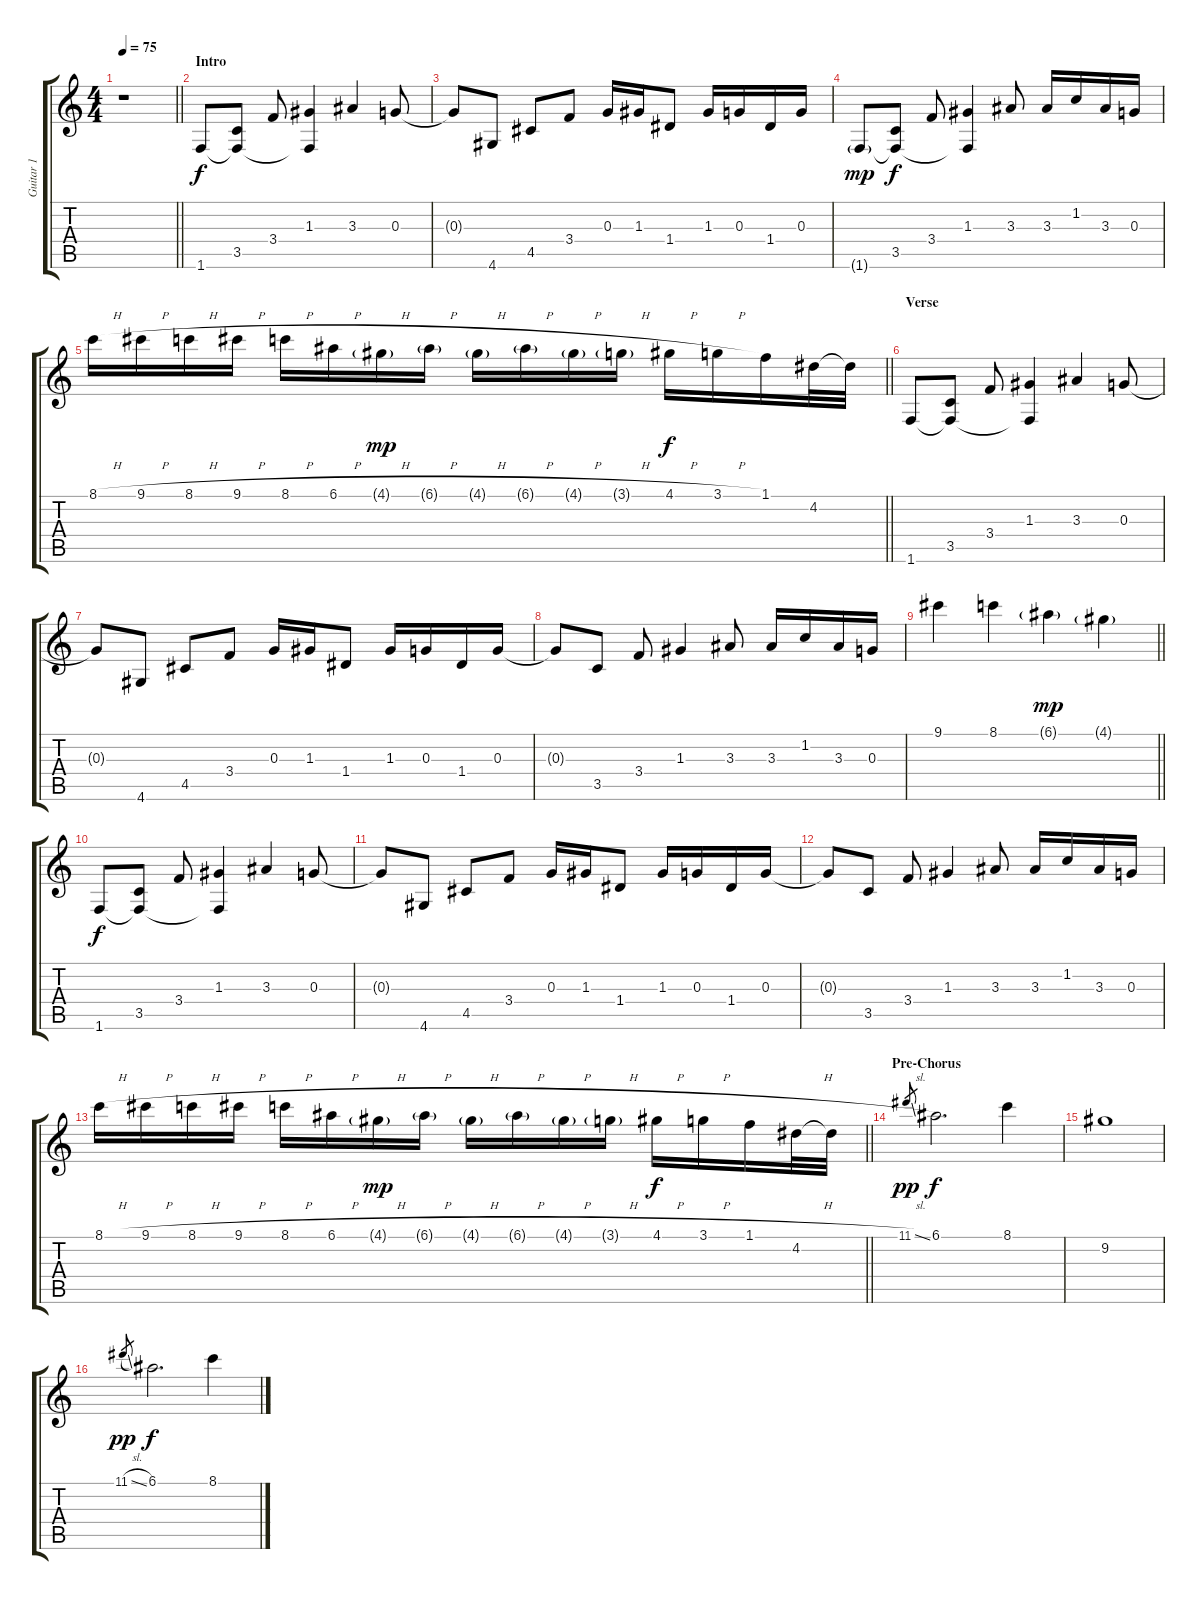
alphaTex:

\track ("Guitar 1" "Guitar 1") {solo instrument distortionguitar}
\staff {score tabs}
\tuning (E4 B3 G3 D3 A2 E2) {hide}
\ts (4 4)
\tempo 75
\clef g2
\barLineRight lightlight
\ks c
r.1{dy f instrument distortionguitar} |
\section ("" "Intro")
1.6.8{instrument electricguitarclean} (3.5 1.6{t}).8 3.4.8 (1.3 1.6{t}).4 3.3.4 0.3.8 |
0.3{t}.8 4.6.8 4.5.8 3.4.8 0.3.16 1.3.16 1.4.8 1.3.16 0.3.16 1.4.16 0.3.16 |
1.6{g}.8{dy mp} (3.5 1.6{t}).8{dy f} 3.4.8 (1.3 1.6{t}).4 3.3.8 3.3.16 1.2.16 3.3.16 0.3.16 |
\barLineRight lightlight
8.1{h}.16{instrument electricguitarjazz} 9.1{h}.16 8.1{h}.16 9.1{h}.16 8.1{h}.16 6.1{h}.16 4.1{h g}.16{dy mp} 6.1{h g}.16 4.1{h g}.16 6.1{h g}.16 4.1{h g}.16 3.1{h g}.16 4.1{h}.16{dy f} 3.1{h}.16 1.1.16 4.2.32 4.2{t}.32 |
\section ("" "Verse")
1.6.8{instrument electricguitarclean} (3.5 1.6{t}).8 3.4.8 (1.3 1.6{t}).4 3.3.4 0.3.8 |
0.3{t}.8 4.6.8 4.5.8 3.4.8 0.3.16 1.3.16 1.4.8 1.3.16 0.3.16 1.4.16 0.3.16 |
0.3{t}.8 3.5.8 3.4.8 1.3.4 3.3.8 3.3.16 1.2.16 3.3.16 0.3.16 |
\barLineRight lightlight
9.1.4{instrument electricguitarjazz} 8.1.4 6.1{g}.4{dy mp} 4.1{g}.4 |
1.6.8{dy f instrument electricguitarclean} (3.5 1.6{t}).8 3.4.8 (1.3 1.6{t}).4 3.3.4 0.3.8 |
0.3{t}.8 4.6.8 4.5.8 3.4.8 0.3.16 1.3.16 1.4.8 1.3.16 0.3.16 1.4.16 0.3.16 |
0.3{t}.8 3.5.8 3.4.8 1.3.4 3.3.8 3.3.16 1.2.16 3.3.16 0.3.16 |
\barLineRight lightlight
8.1{h}.16{instrument electricguitarjazz} 9.1{h}.16 8.1{h}.16 9.1{h}.16 8.1{h}.16 6.1{h}.16 4.1{h g}.16{dy mp} 6.1{h g}.16 4.1{h g}.16 6.1{h g}.16 4.1{h g}.16 3.1{h g}.16 4.1{h}.16{dy f} 3.1{h}.16 1.1{h}.16 4.2.32 4.2{t}.32{instrument distortionguitar} |
\section ("" "Pre-Chorus")
11.1{sl}.8{gr dy pp} 6.1.2{d dy f} 8.1.4 |
9.2.1 |
11.1{sl}.8{gr dy pp} 6.1.2{d dy f} 8.1.4
